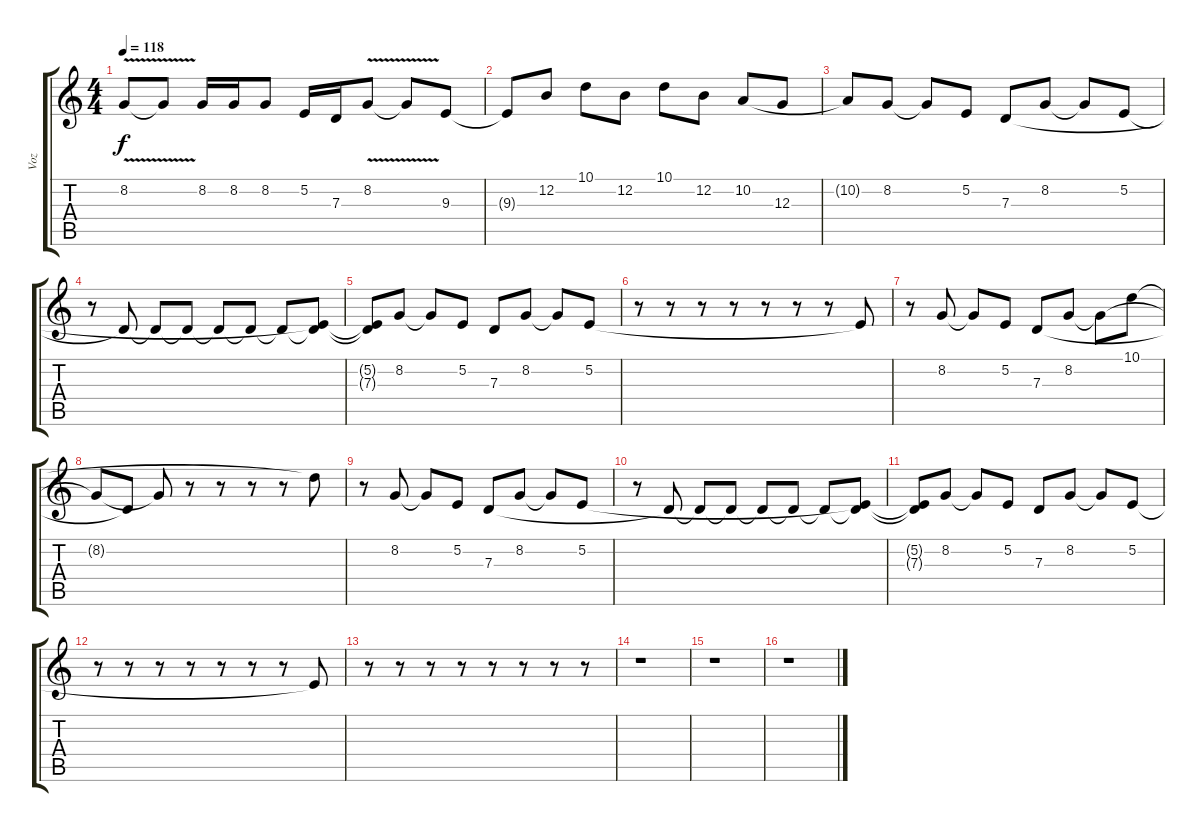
\track ("Voz" "Voz") {instrument cello}
\staff {score tabs}
\tuning (E4 B3 G3 D3 A2 E2) {hide}
\ts (4 4)
\tempo 118
\clef g2
\ks c
8.2{v}.8{dy f} 8.2{t}.8 8.2.16 8.2.16 8.2.8 5.2.16 7.3.16 8.2{v}.8 8.2{t}.8 9.3.8 |
9.3{t}.8 12.2.8 10.1.8 12.2.8 10.1.8 12.2.8 10.2.8 12.3.8 |
10.2{t}.8 8.2.8 8.2{t}.8 5.2.8 7.3.8 8.2.8 8.2{t}.8 5.2.8 |
r.8 7.3{t}.8 7.3{t}.8 7.3{t}.8 7.3{t}.8 7.3{t}.8 7.3{t}.8 (5.2{t} 7.3{t}).8 |
(5.2{t} 7.3{t}).8 8.2.8 8.2{t}.8 5.2.8 7.3.8 8.2.8 8.2{t}.8 5.2.8 |
r.8 r.8 r.8 r.8 r.8 r.8 r.8 5.2{t}.8 |
r.8 8.2.8 8.2{t}.8 5.2.8 7.3.8 8.2.8 8.2{t}.8 10.1.8 |
8.2{t}.8 7.3{t}.8 8.2{t}.8 r.8 r.8 r.8 r.8 10.1{t}.8 |
r.8 8.2.8 8.2{t}.8 5.2.8 7.3.8 8.2.8 8.2{t}.8 5.2.8 |
r.8 7.3{t}.8 7.3{t}.8 7.3{t}.8 7.3{t}.8 7.3{t}.8 7.3{t}.8 (5.2{t} 7.3{t}).8 |
(5.2{t} 7.3{t}).8 8.2.8 8.2{t}.8 5.2.8 7.3.8 8.2.8 8.2{t}.8 5.2.8 |
r.8 r.8 r.8 r.8 r.8 r.8 r.8 5.2{t}.8 |
r.8 r.8 r.8 r.8 r.8 r.8 r.8 r.8 |
r.1 |
r.1 |
r.1
